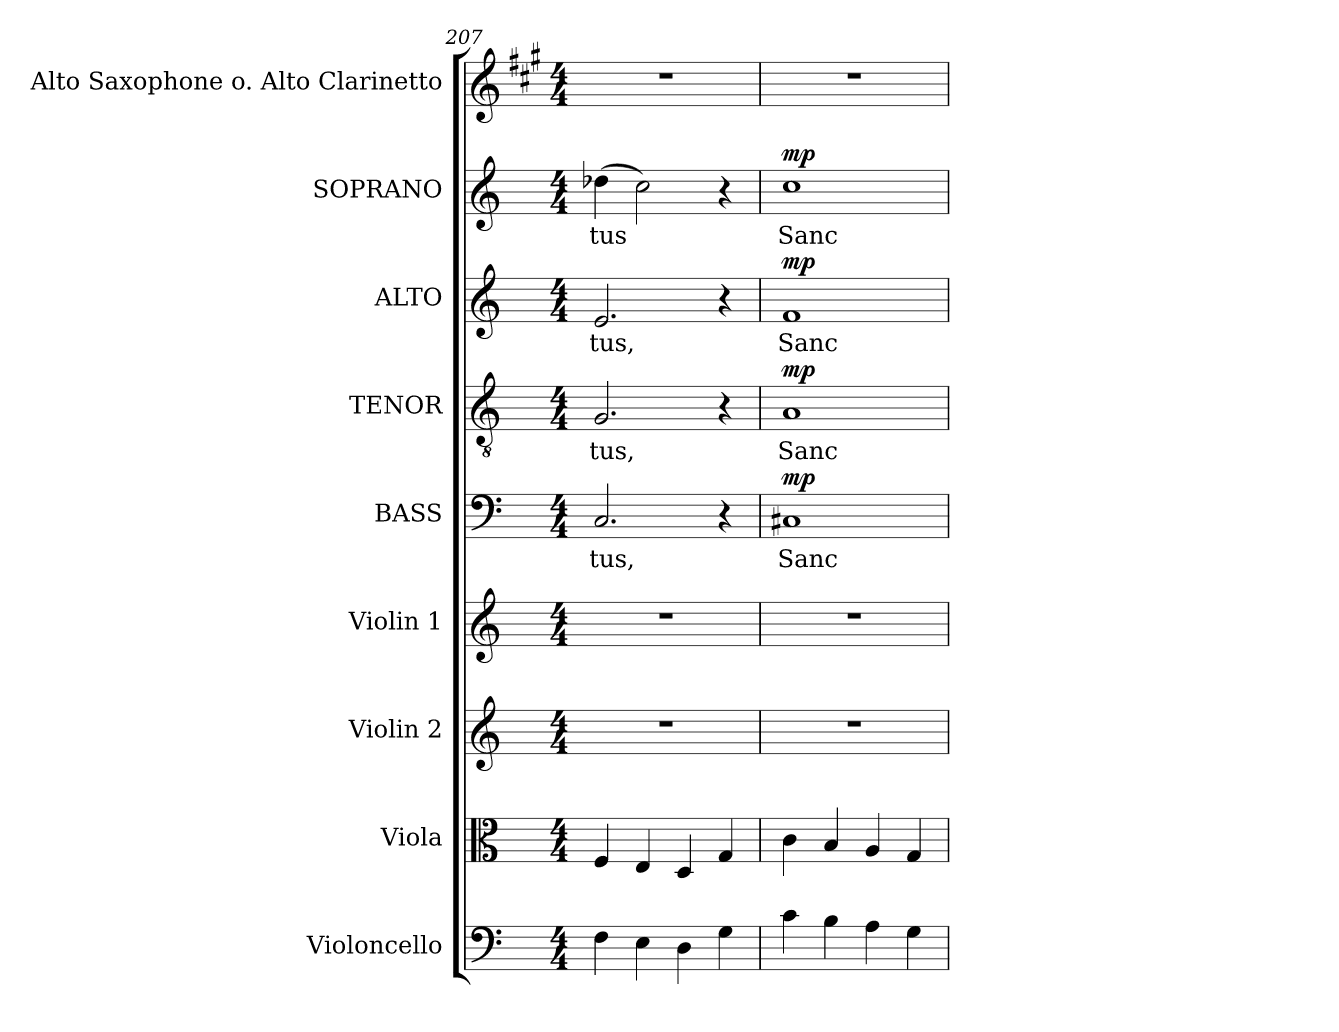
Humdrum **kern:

**kern	**kern	**kern	**kern	**kern	**text	**dynam	**kern	**text	**dynam	**kern	**text	**dynam	**kern	**text	**dynam	**kern
*part9	*part8	*part7	*part6	*part5	*part5	*part5	*part4	*part4	*part4	*part3	*part3	*part3	*part2	*part2	*part2	*part1
*staff9	*staff8	*staff7	*staff6	*staff5	*staff5	*staff5	*staff4	*staff4	*staff4	*staff3	*staff3	*staff3	*staff2	*staff2	*staff2	*staff1
*I"Violoncello	*I"Viola	*I"Violin 2	*I"Violin 1	*I"BASS	*	*	*I"TENOR	*	*	*I"ALTO	*	*	*I"SOPRANO	*	*	*I"Alto Saxophone o. Alto Clarinetto
*I'Vc.	*I'Vla.	*I'Vln. 2	*I'Vln. 1	*I'B.	*	*	*I'T.	*	*	*I'A.	*	*	*I'S.	*	*	*I'Alto Sax. o. Alto Clar.
*clefF4	*clefC3	*clefG2	*clefG2	*clefF4	*	*	*clefGv2	*	*	*clefG2	*	*	*clefG2	*	*	*clefG2
*	*	*	*	*	*	*	*ITrd7c12	*	*	*	*	*	*	*	*	*ITrd5c9
*k[]	*k[]	*k[]	*k[]	*k[]	*	*	*k[]	*	*	*k[]	*	*	*k[]	*	*	*k[]
*C:	*C:	*C:	*C:	*C:	*	*	*C:	*	*	*C:	*	*	*C:	*	*	*C:
*M4/4	*M4/4	*M4/4	*M4/4	*M4/4	*	*	*M4/4	*	*	*M4/4	*	*	*M4/4	*	*	*M4/4
=207	=207	=207	=207	=207	=207	=207	=207	=207	=207	=207	=207	=207	=207	=207	=207	=207
!	!	!	!	!	!LO:LY:b:color=#000000	!	!	!	!	!	!	!	!	!	!	!
!	!	!	!	!	!	!	!	!LO:LY:b:color=#000000	!	!	!	!	!	!	!	!
!	!	!	!	!	!	!	!	!	!	!	!LO:LY:b:color=#000000	!	!	!	!	!
!	!	!	!	!	!	!	!	!	!	!	!	!	!	!LO:LY:b:color=#000000	!	!
4Fi\	4Fi/	1r	1r	2.Ci/	-tus,	.	2.GGi/	-tus,	.	2.ei/	-tus,	.	(4dd-Xi\	-tus	.	1r
4Ei\	4Ei/	.	.	.	.	.	.	.	.	.	.	.	2cci\)	.	.	.
4Di\	4Di/	.	.	.	.	.	.	.	.	.	.	.	.	.	.	.
4Gi\	4Gi/	.	.	4r	.	.	4r	.	.	4r	.	.	4r	.	.	.
=208	=208	=208	=208	=208	=208	=208	=208	=208	=208	=208	=208	=208	=208	=208	=208	=208
!	!	!	!	!	!LO:LY:b:color=#000000	!	!	!	!	!	!	!	!	!	!	!
!	!	!	!	!	!	!	!	!LO:LY:b:color=#000000	!	!	!	!	!	!	!	!
!	!	!	!	!	!	!	!	!	!	!	!LO:LY:b:color=#000000	!	!	!	!	!
!	!	!	!	!	!	!	!	!	!	!	!	!	!	!LO:LY:b:color=#000000	!	!
4ci\	4ci\	1r	1r	1C#Xi	Sanc-	mp	1AAi	Sanc-	mp	1fi	Sanc-	mp	1cci	Sanc-	mp	1r
4Bi\	4Bi/	.	.	.	.	.	.	.	.	.	.	.	.	.	.	.
4Ai\	4Ai/	.	.	.	.	.	.	.	.	.	.	.	.	.	.	.
4Gi\	4Gi/	.	.	.	.	.	.	.	.	.	.	.	.	.	.	.
=	=	=	=	=	=	=	=	=	=	=	=	=	=	=	=	=
*-	*-	*-	*-	*-	*-	*-	*-	*-	*-	*-	*-	*-	*-	*-	*-	*-
